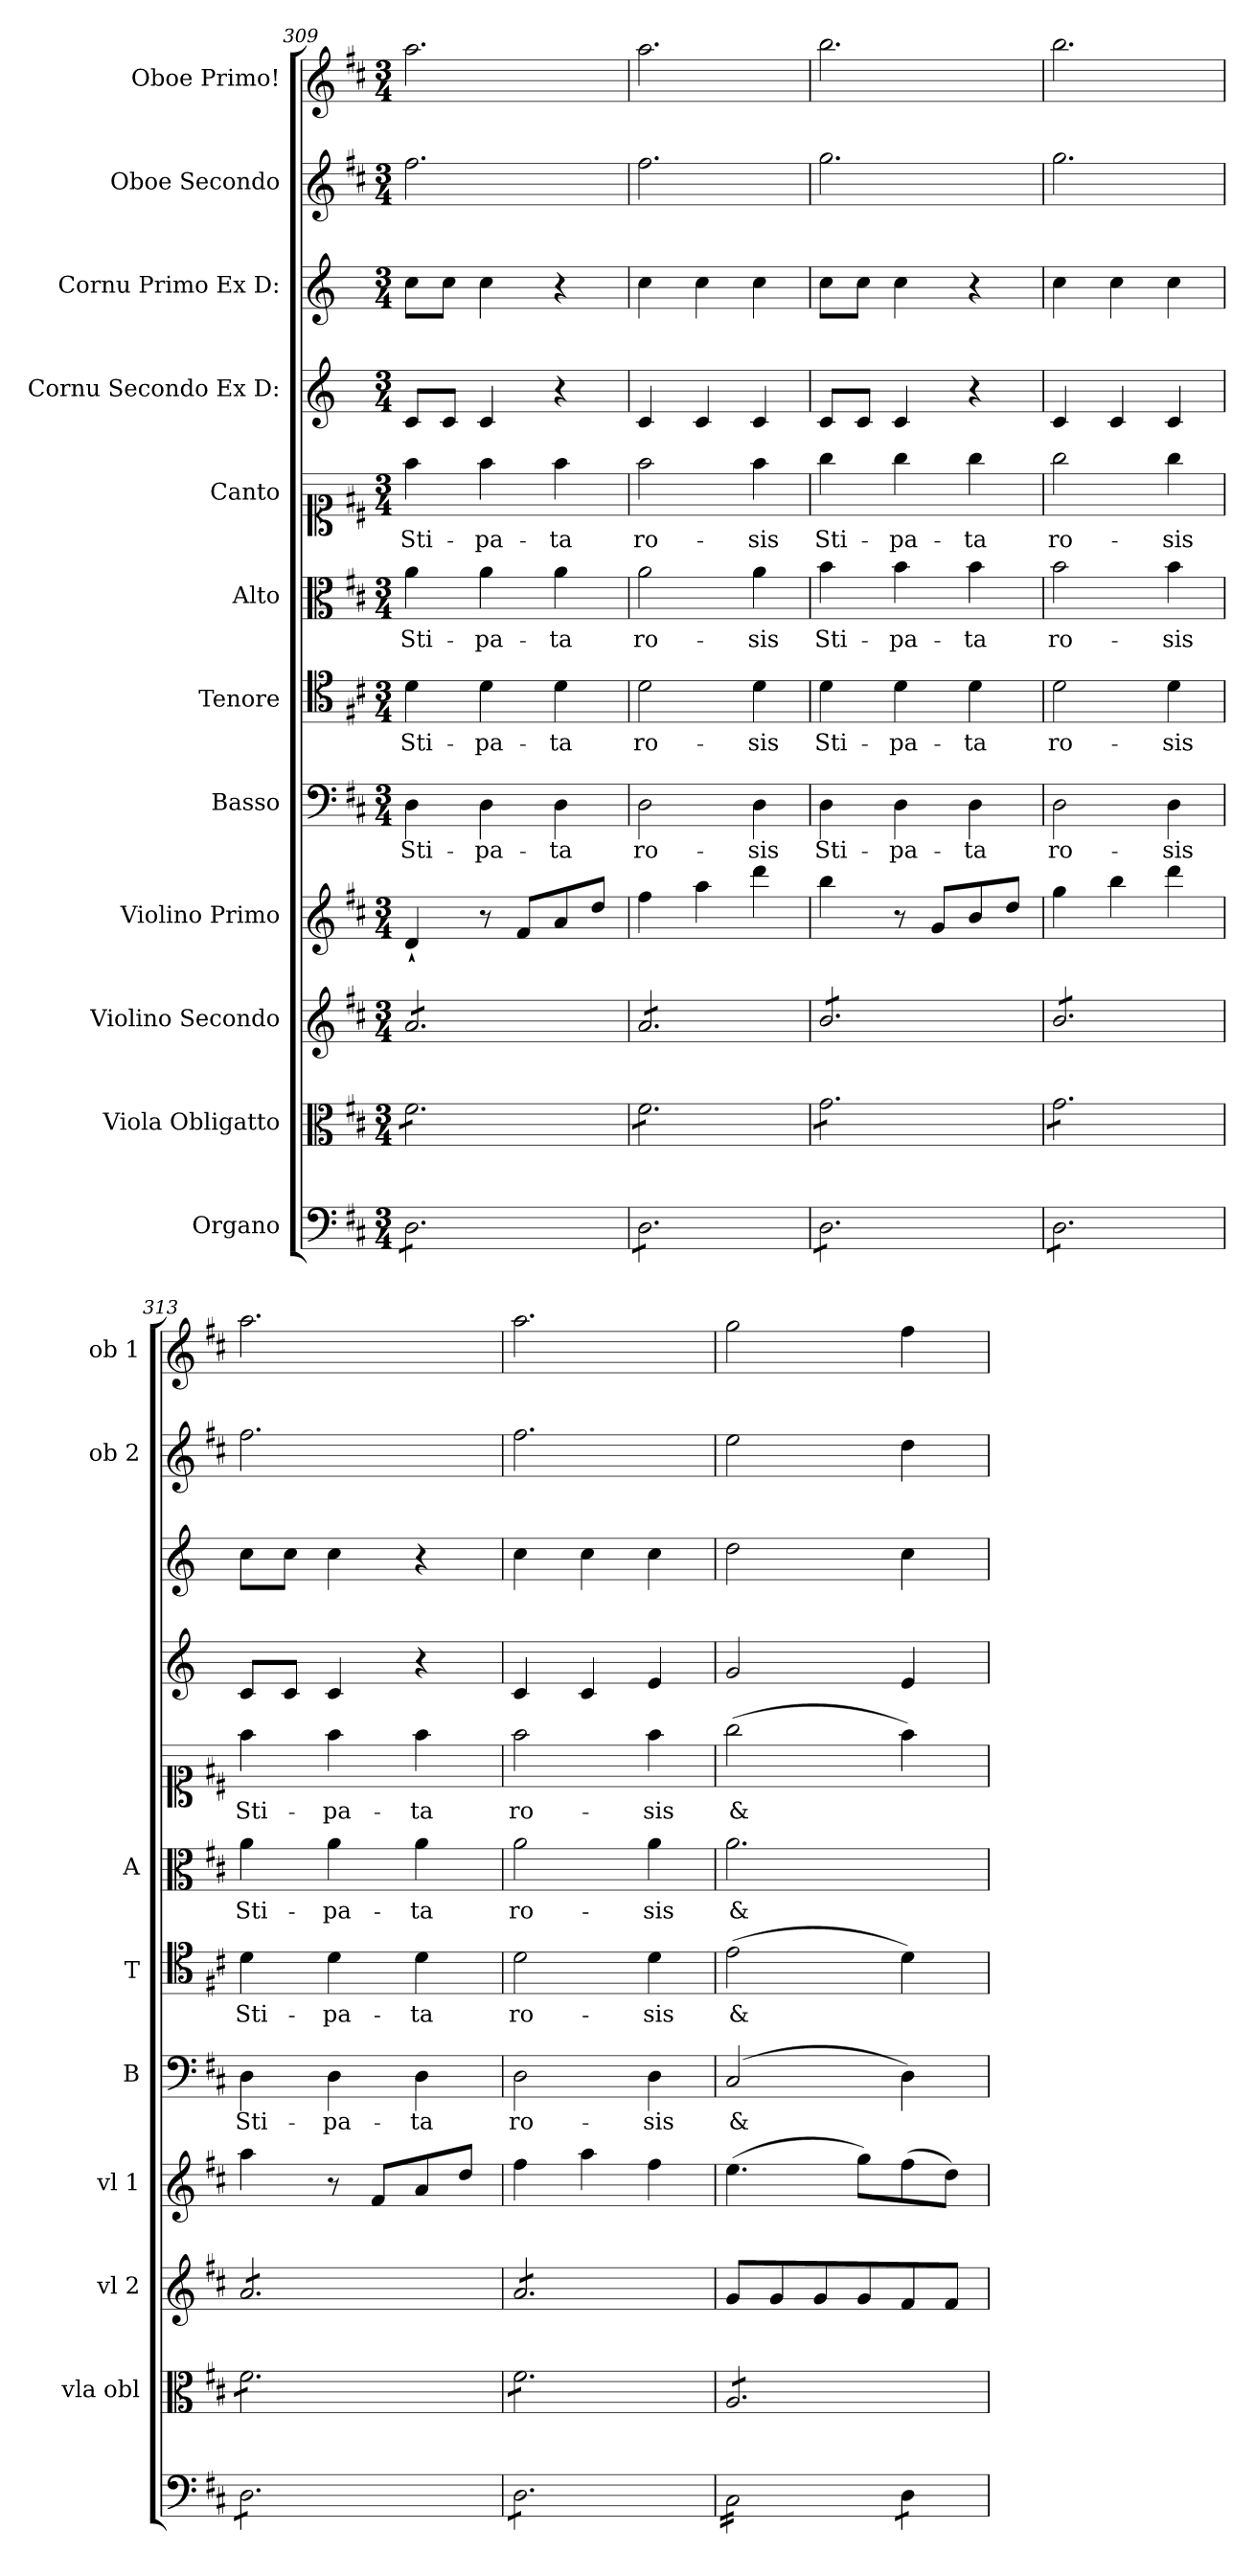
**kern	**kern	**dynam	**kern	**dynam	**kern	**kern	**text	**kern	**text	**kern	**text	**kern	**text	**kern	**kern	**kern	**dynam	**kern	**dynam
*part12	*part11	*part11	*part10	*part10	*part9	*part8	*part8	*part7	*part7	*part6	*part6	*part5	*part5	*part4	*part3	*part2	*part2	*part1	*part1
*staff12	*staff11	*staff11	*staff10	*staff10	*staff9	*staff8	*staff8	*staff7	*staff7	*staff6	*staff6	*staff5	*staff5	*staff4	*staff3	*staff2	*staff2	*staff1	*staff1
*I"Organo	*I"Viola Obligatto	*	*I"Violino Secondo	*	*I"Violino Primo	*I"Basso	*	*I"Tenore	*	*I"Alto	*	*I"Canto	*	*I"Cornu Secondo Ex D:	*I"Cornu Primo Ex D:	*I"Oboe Secondo	*	*I"Oboe Primo!	*
*	*I'vla obl	*	*I'vl 2	*	*I'vl 1	*I'B	*	*I'T	*	*I'A	*	*	*	*	*	*I'ob 2	*	*I'ob 1	*
*clefF4	*clefC3	*	*clefG2	*	*clefG2	*clefF4	*	*clefC4	*	*clefC3	*	*clefC1	*	*clefG2	*clefG2	*clefG2	*	*clefG2	*
*	*	*	*	*	*	*	*	*	*	*	*	*	*	*ITrd-1c-2	*ITrd-1c-2	*	*	*	*
*k[f#c#]	*k[f#c#]	*	*k[f#c#]	*	*k[f#c#]	*k[f#c#]	*	*k[f#c#]	*	*k[f#c#]	*	*k[f#c#]	*	*k[f#c#]	*k[f#c#]	*k[f#c#]	*	*k[f#c#]	*
*D:	*D:	*	*D:	*	*D:	*D:	*	*D:	*	*D:	*	*D:	*	*	*	*D:	*	*D:	*
*M3/4	*M3/4	*	*M3/4	*	*M3/4	*M3/4	*	*M3/4	*	*M3/4	*	*M3/4	*	*M3/4	*M3/4	*M3/4	*	*M3/4	*
=309	=309	=309	=309	=309	=309	=309	=309	=309	=309	=309	=309	=309	=309	=309	=309	=309	=309	=309	=309
!	!	!	!	!LO:DY:a	!	!	!	!	!	!	!	!	!	!	!	!	!LO:DY:a	!	!LO:DY:b
*tremolo	*	*	*	*	*	*	*	*	*	*	*	*	*	*	*	*	*	*	*
*	*tremolo	*	*	*	*	*	*	*	*	*	*	*	*	*	*	*	*	*	*
*	*	*	*tremolo	*	*	*	*	*	*	*	*	*	*	*	*	*	*	*	*
8D\L	8f#\L	for&colon;	8a/L	for&colon;	4d`/	4D\	Sti-	4d\	Sti-	4a\	Sti-	4ff#\	Sti-	8d/L	8dd\L	2.ff#\	for&colon;	2.aa\	for&colon;
8D\	8f#\	.	8a/	.	.	.	.	.	.	.	.	.	.	8d/J	8dd\J	.	.	.	.
8D\	8f#\	.	8a/	.	8r	4D\	-pa-	4d\	-pa-	4a\	-pa-	4ff#\	-pa-	4d/	4dd\	.	.	.	.
8D\	8f#\	.	8a/	.	8f#/L	.	.	.	.	.	.	.	.	.	.	.	.	.	.
8D\	8f#\	.	8a/	.	8a/	4D\	-ta	4d\	-ta	4a\	-ta	4ff#\	-ta	4r	4r	.	.	.	.
8D\J	8f#\J	.	8a/J	.	8dd/J	.	.	.	.	.	.	.	.	.	.	.	.	.	.
=310	=310	=310	=310	=310	=310	=310	=310	=310	=310	=310	=310	=310	=310	=310	=310	=310	=310	=310	=310
8D\L	8f#\L	.	8a/L	.	4ff#\	2D\	ro-	2d\	ro-	2a\	ro-	2ff#\	ro-	4d/	4dd\	2.ff#\	.	2.aa\	.
8D\	8f#\	.	8a/	.	.	.	.	.	.	.	.	.	.	.	.	.	.	.	.
8D\	8f#\	.	8a/	.	4aa\	.	.	.	.	.	.	.	.	4d/	4dd\	.	.	.	.
8D\	8f#\	.	8a/	.	.	.	.	.	.	.	.	.	.	.	.	.	.	.	.
8D\	8f#\	.	8a/	.	4ddd\	4D\	-sis	4d\	-sis	4a\	-sis	4ff#\	-sis	4d/	4dd\	.	.	.	.
8D\J	8f#\J	.	8a/J	.	.	.	.	.	.	.	.	.	.	.	.	.	.	.	.
=311	=311	=311	=311	=311	=311	=311	=311	=311	=311	=311	=311	=311	=311	=311	=311	=311	=311	=311	=311
!	!	!	!	!	!	!	!	!	!	!	!LO:LY:i	!	!	!	!	!	!	!	!
8D\L	8g\L	.	8b/L	.	4bb\	4D\	Sti-	4d\	Sti-	4b\	Sti-	4gg\	Sti-	8d/L	8dd\L	2.gg\	.	2.bb\	.
8D\	8g\	.	8b/	.	.	.	.	.	.	.	.	.	.	8d/J	8dd\J	.	.	.	.
!	!	!	!	!	!	!	!	!	!	!	!LO:LY:i	!	!	!	!	!	!	!	!
8D\	8g\	.	8b/	.	8r	4D\	-pa-	4d\	-pa-	4b\	-pa-	4gg\	-pa-	4d/	4dd\	.	.	.	.
8D\	8g\	.	8b/	.	8g/L	.	.	.	.	.	.	.	.	.	.	.	.	.	.
!	!	!	!	!	!	!	!	!	!	!	!LO:LY:i	!	!	!	!	!	!	!	!
8D\	8g\	.	8b/	.	8b/	4D\	-ta	4d\	-ta	4b\	-ta	4gg\	-ta	4r	4r	.	.	.	.
8D\J	8g\J	.	8b/J	.	8dd/J	.	.	.	.	.	.	.	.	.	.	.	.	.	.
=312	=312	=312	=312	=312	=312	=312	=312	=312	=312	=312	=312	=312	=312	=312	=312	=312	=312	=312	=312
!	!	!	!	!	!	!	!	!	!	!	!LO:LY:i	!	!	!	!	!	!	!	!
8D\L	8g\L	.	8b/L	.	4gg\	2D\	ro-	2d\	ro-	2b\	ro-	2gg\	ro-	4d/	4dd\	2.gg\	.	2.bb\	.
8D\	8g\	.	8b/	.	.	.	.	.	.	.	.	.	.	.	.	.	.	.	.
8D\	8g\	.	8b/	.	4bb\	.	.	.	.	.	.	.	.	4d/	4dd\	.	.	.	.
8D\	8g\	.	8b/	.	.	.	.	.	.	.	.	.	.	.	.	.	.	.	.
!	!	!	!	!	!	!	!	!	!	!	!LO:LY:i	!	!	!	!	!	!	!	!
8D\	8g\	.	8b/	.	4ddd\	4D\	-sis	4d\	-sis	4b\	-sis	4gg\	-sis	4d/	4dd\	.	.	.	.
8D\J	8g\J	.	8b/J	.	.	.	.	.	.	.	.	.	.	.	.	.	.	.	.
=313	=313	=313	=313	=313	=313	=313	=313	=313	=313	=313	=313	=313	=313	=313	=313	=313	=313	=313	=313
!	!	!	!	!	!	!	!LO:LY:i	!	!LO:LY:i	!	!	!	!LO:LY:i	!	!	!	!	!	!
8D\L	8f#\L	.	8a/L	.	4aa\	4D\	Sti-	4d\	Sti-	4a\	Sti-	4ff#\	Sti-	8d/L	8dd\L	2.ff#\	.	2.aa\	.
8D\	8f#\	.	8a/	.	.	.	.	.	.	.	.	.	.	8d/J	8dd\J	.	.	.	.
!	!	!	!	!	!	!	!LO:LY:i	!	!LO:LY:i	!	!	!	!LO:LY:i	!	!	!	!	!	!
8D\	8f#\	.	8a/	.	8r	4D\	-pa-	4d\	-pa-	4a\	-pa-	4ff#\	-pa-	4d/	4dd\	.	.	.	.
8D\	8f#\	.	8a/	.	8f#/L	.	.	.	.	.	.	.	.	.	.	.	.	.	.
!	!	!	!	!	!	!	!LO:LY:i	!	!LO:LY:i	!	!	!	!LO:LY:i	!	!	!	!	!	!
8D\	8f#\	.	8a/	.	8a/	4D\	-ta	4d\	-ta	4a\	-ta	4ff#\	-ta	4r	4r	.	.	.	.
8D\J	8f#\J	.	8a/J	.	8dd/J	.	.	.	.	.	.	.	.	.	.	.	.	.	.
=314	=314	=314	=314	=314	=314	=314	=314	=314	=314	=314	=314	=314	=314	=314	=314	=314	=314	=314	=314
!	!	!	!	!	!	!	!LO:LY:i	!	!LO:LY:i	!	!	!	!LO:LY:i	!	!	!	!	!	!
8D\L	8f#\L	.	8a/L	.	4ff#\	2D\	ro-	2d\	ro-	2a\	ro-	2ff#\	ro-	4d/	4dd\	2.ff#\	.	2.aa\	.
8D\	8f#\	.	8a/	.	.	.	.	.	.	.	.	.	.	.	.	.	.	.	.
8D\	8f#\	.	8a/	.	4aa\	.	.	.	.	.	.	.	.	4d/	4dd\	.	.	.	.
8D\	8f#\	.	8a/	.	.	.	.	.	.	.	.	.	.	.	.	.	.	.	.
!	!	!	!	!	!	!	!LO:LY:i	!	!LO:LY:i	!	!	!	!LO:LY:i	!	!	!	!	!	!
8D\	8f#\	.	8a/	.	4ff#\	4D\	-sis	4d\	-sis	4a\	-sis	4ff#\	-sis	4f#/	4dd\	.	.	.	.
8D\J	8f#\J	.	8a/J	.	.	.	.	.	.	.	.	.	.	.	.	.	.	.	.
*	*	*	*Xtremolo	*	*	*	*	*	*	*	*	*	*	*	*	*	*	*	*
=315	=315	=315	=315	=315	=315	=315	=315	=315	=315	=315	=315	=315	=315	=315	=315	=315	=315	=315	=315
16C#\LL	8A/L	.	8g/L	.	(4.ee\	(2C#/	&	(2e\	&	2.a\	&	(2gg\	&	2a/	2ee\	2ee\	.	2gg\	.
16C#\	.	.	.	.	.	.	.	.	.	.	.	.	.	.	.	.	.	.	.
16C#\	8A/	.	8g/	.	.	.	.	.	.	.	.	.	.	.	.	.	.	.	.
16C#\	.	.	.	.	.	.	.	.	.	.	.	.	.	.	.	.	.	.	.
16C#\	8A/	.	8g/	.	.	.	.	.	.	.	.	.	.	.	.	.	.	.	.
16C#\	.	.	.	.	.	.	.	.	.	.	.	.	.	.	.	.	.	.	.
16C#\	8A/	.	8g/	.	8gg\L)	.	.	.	.	.	.	.	.	.	.	.	.	.	.
16C#\JJ	.	.	.	.	.	.	.	.	.	.	.	.	.	.	.	.	.	.	.
8D\L	8A/	.	8f#/	.	(8ff#\	4D\)	.	4d\)	.	.	.	4ff#\)	.	4f#/	4dd\	4dd\	.	4ff#\	.
8D\J	8A/J	.	8f#/J	.	8dd\J)	.	.	.	.	.	.	.	.	.	.	.	.	.	.
*	*Xtremolo	*	*	*	*	*	*	*	*	*	*	*	*	*	*	*	*	*	*
*Xtremolo	*	*	*	*	*	*	*	*	*	*	*	*	*	*	*	*	*	*	*
=	=	=	=	=	=	=	=	=	=	=	=	=	=	=	=	=	=	=	=
*-	*-	*-	*-	*-	*-	*-	*-	*-	*-	*-	*-	*-	*-	*-	*-	*-	*-	*-	*-
